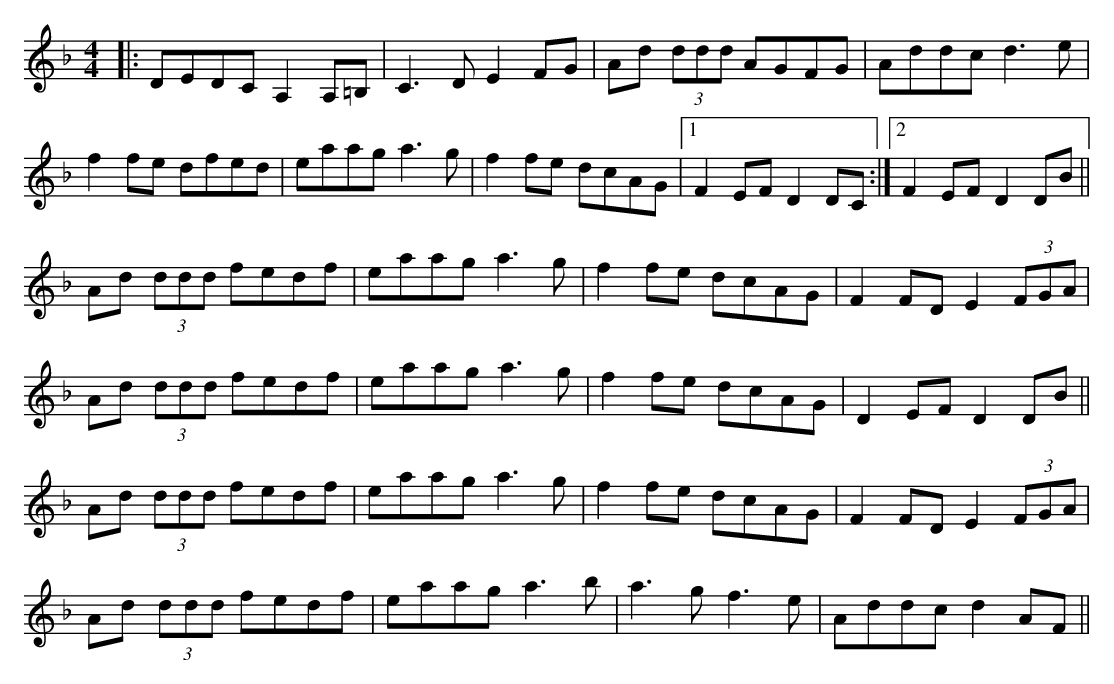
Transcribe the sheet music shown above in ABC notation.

X:1
M:4/4
K:Dmin
|:DEDC A,2A,=B,|C3D E2FG|Ad (3ddd AGFG|Addc d3e|
f2fe dfed|eaag a3g|f2fe dcAG|1 F2EF D2DC:|2 F2EF D2DB||
Ad (3ddd fedf|eaag a3g|f2fe dcAG|F2FD E2(3FGA|
Ad (3ddd fedf|eaag a3g|f2fe dcAG|D2EF D2DB||
Ad (3ddd fedf|eaag a3g|f2fe dcAG|F2FD E2(3FGA|
Ad (3ddd fedf|eaag a3b|a3g f3e|Addc d2AF||
